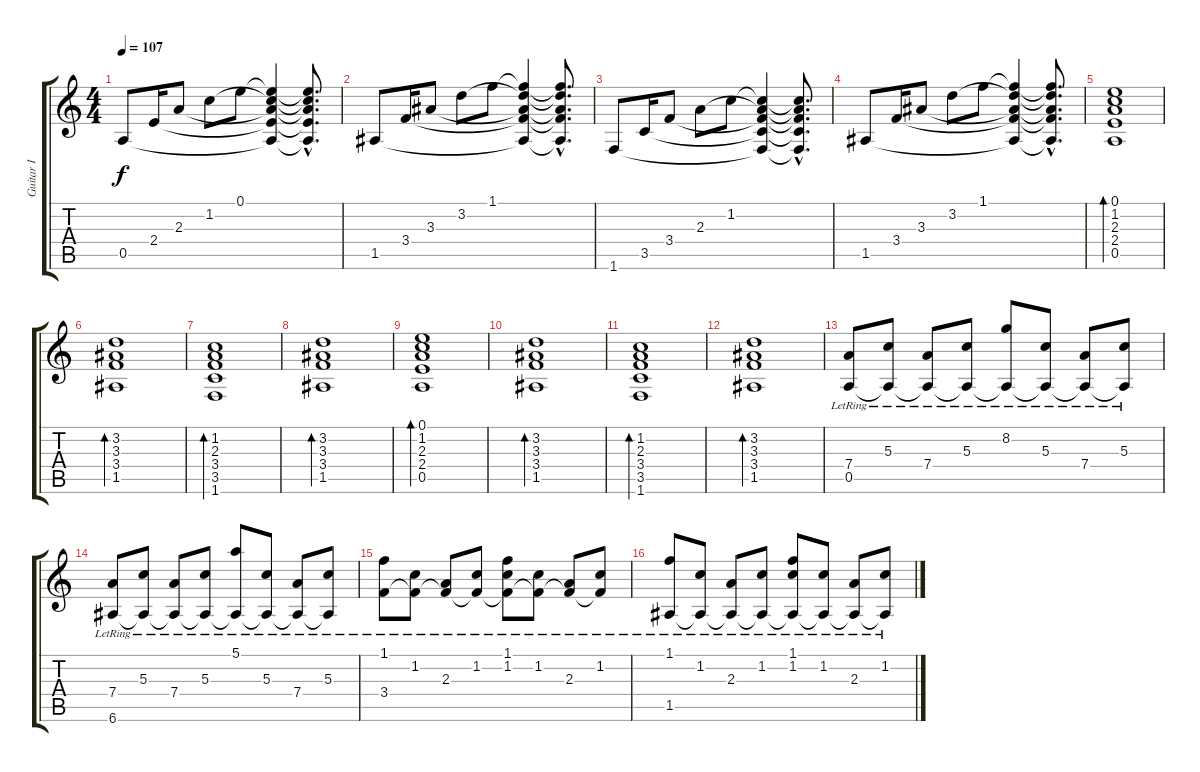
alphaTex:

\track ("Guitar I" "Guitar I") {instrument acousticguitarnylon}
\staff {score tabs}
\tuning (E4 B3 G3 D3 A2 E2) {hide}
\ts (4 4)
\tempo 107
\clef g2
\ks c
0.5.8{dy f instrument acousticguitarnylon} 2.4.16 2.3.8 1.2.8 0.1.8 (0.1{t} 1.2{t} 2.3{t} 2.4{t} 0.5{t}).4 (0.1{hac t} 1.2{hac t} 2.3{hac t} 2.4{hac t} 0.5{hac t}).8{d} |
1.5.8 3.4.16 3.3.8 3.2.8 1.1.8 (1.1{t} 3.2{t} 3.3{t} 3.4{t} 1.5{t}).4 (1.1{hac t} 3.2{hac t} 3.3{hac t} 3.4{hac t} 1.5{hac t}).8{d} |
1.6.8 3.5.16 3.4.8 2.3.8 1.2.8 (1.2{t} 2.3{t} 3.4{t} 3.5{t} 1.6{t}).4 (1.2{hac t} 2.3{hac t} 3.4{hac t} 3.5{hac t} 1.6{hac t}).8{d} |
1.5.8 3.4.16 3.3.8 3.2.8 1.1.8 (1.1{t} 3.2{t} 3.3{t} 3.4{t} 1.5{t}).4 (1.1{hac t} 3.2{hac t} 3.3{hac t} 3.4{hac t} 1.5{hac t}).8{d} |
(0.1 1.2 2.3 2.4 0.5).1{bd 60} |
(3.2 3.3 3.4 1.5).1{bd 60} |
(1.2 2.3 3.4 3.5 1.6).1{bd 60} |
(3.2 3.3 3.4 1.5).1{bd 60} |
(0.1 1.2 2.3 2.4 0.5).1{bd 60} |
(3.2 3.3 3.4 1.5).1{bd 60} |
(1.2 2.3 3.4 3.5 1.6).1{bd 60} |
(3.2 3.3 3.4 1.5).1{bd 60} |
(7.4{lr} 0.5{lr}).8 (5.3{lr} 0.5{t}).8 (7.4{lr} 0.5{t}).8 (5.3{lr} 0.5{t}).8 (8.2{lr} 0.5{t}).8 (5.3{lr} 0.5{t}).8 (7.4{lr} 0.5{t}).8 (5.3{lr} 0.5{t}).8 |
(7.4{lr} 6.6{lr}).8 (5.3{lr} 6.6{t}).8 (7.4{lr} 6.6{t}).8 (5.3{lr} 6.6{t}).8 (5.1{lr} 6.6{t}).8 (5.3{lr} 6.6{t}).8 (7.4{lr} 6.6{t}).8 (5.3{lr} 6.6{t}).8 |
(1.1{lr} 3.4{lr}).8 (1.2{lr} 3.4{t}).8 (2.3{lr} 3.4{t}).8 (1.2{lr} 3.4{t}).8 (1.1{lr} 1.2{lr} 3.4{t}).8 (1.2{lr} 3.4{t}).8 (2.3{lr} 3.4{t}).8 (1.2{lr} 3.4{t}).8 |
(1.1{lr} 1.5{lr}).8 (1.2{lr} 1.5{t}).8 (2.3{lr} 1.5{t}).8 (1.2{lr} 1.5{t}).8 (1.1{lr} 1.2{lr} 1.5{t}).8 (1.2{lr} 1.5{t}).8 (2.3{lr} 1.5{t}).8 (1.2{lr} 1.5{t}).8
